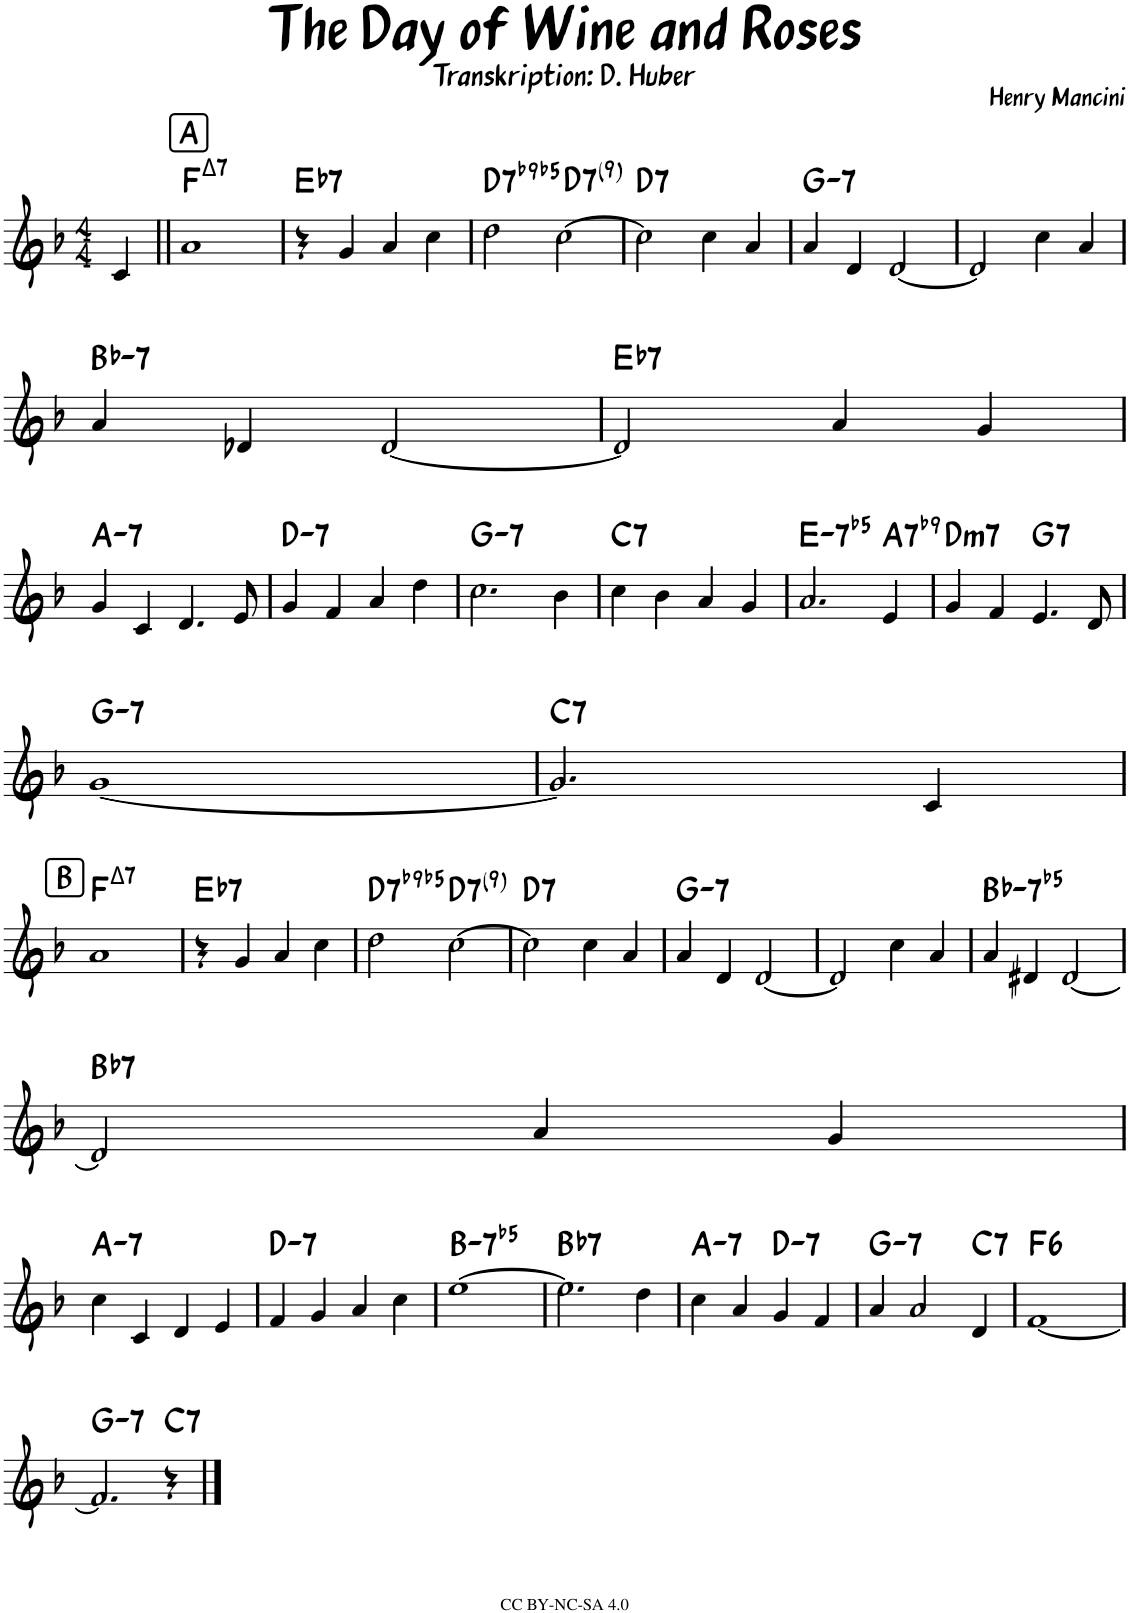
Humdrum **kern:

**kern	**harte
*part1	*part1
*staff1	*
*I"Piano	*
*I'Pno.	*
*clefG2	*
*k[b-]	*
*M4/4	*
!!LO:REH:place=s1:a:B:rj:fs=14:t=A
=1	=1
4c/	.
=2||	=2||
!	!LO:H:kt=Δ
1a	.
=3	=3
!	!LO:H:kt=7
4r	Eb:7
4g/	.
4a/	.
4cc\	.
=4	=4
!	!LO:H:kt=7
2dd\	D:(3,b5,b7,b9)
!	!LO:H:kt=7
[2cc\	D:7(9)
=5	=5
!	!LO:H:kt=7
2cc\]	D:7
4cc\	.
4a/	.
=6	=6
!	!LO:H:kt=7
4a/	G:min7
4d/	.
[2d/	.
=7	=7
2d/]	.
4cc\	.
4a/	.
!!LO:LB:g=z
=8	=8
!	!LO:H:kt=7
4a/	Bb:min7
4d-X/	.
[2d-/	.
=9	=9
!	!LO:H:kt=7
2d-/]	Eb:7
4a/	.
4g/	.
!!LO:LB:g=z
=10	=10
!	!LO:H:kt=7
4g/	A:min7
4c/	.
4.d/	.
8e/	.
=11	=11
!	!LO:H:kt=7
4g/	D:min7
4f/	.
4a/	.
4dd\	.
=12	=12
!	!LO:H:kt=7
2.cc\	G:min7
4b-\	.
=13	=13
!	!LO:H:kt=7
4cc\	C:7
4b-\	.
4a/	.
4g/	.
=14	=14
!	!LO:H:kt=-7b5
2.a/	E:hdim7
!	!LO:H:kt=7
4e/	A:7(b9)
=15	=15
!	!LO:H:kt=m7
4g/	D:min7
4f/	.
!	!LO:H:kt=7
4.e/	G:7
8d/	.
!!LO:LB:g=z
=16	=16
!	!LO:H:kt=7
[1g	G:min7
=17	=17
!	!LO:H:kt=7
2.g/]	C:7
4c/	.
!!LO:LB:g=z
!!LO:REH:place=s1:a:B:rj:fs=14:t=B
=18	=18
!	!LO:H:kt=Δ
1a	.
=19	=19
!	!LO:H:kt=7
4r	Eb:7
4g/	.
4a/	.
4cc\	.
=20	=20
!	!LO:H:kt=7
2dd\	D:(3,b5,b7,b9)
!	!LO:H:kt=7
[2cc\	D:7(9)
=21	=21
!	!LO:H:kt=7
2cc\]	D:7
4cc\	.
4a/	.
=22	=22
!	!LO:H:kt=7
4a/	G:min7
4d/	.
[2d/	.
=23	=23
2d/]	.
4cc\	.
4a/	.
=24	=24
!	!LO:H:kt=-7b5
4a/	Bb:hdim7
4d#X/	.
[2d#/	.
!!LO:LB:g=z
=25	=25
!	!LO:H:kt=7
2d#/]	Bb:7
4a/	.
4g/	.
!!LO:LB:g=z
=26	=26
!	!LO:H:kt=7
4cc\	A:min7
4c/	.
4d/	.
4e/	.
=27	=27
!	!LO:H:kt=7
4f/	D:min7
4g/	.
4a/	.
4cc\	.
=28	=28
!	!LO:H:kt=-7b5
[1ee	B:hdim7
=29	=29
!	!LO:H:kt=7
2.ee\]	Bb:7
4dd\	.
=30	=30
!	!LO:H:kt=7
4cc\	A:min7
4a/	.
!	!LO:H:kt=7
4g/	D:min7
4f/	.
=31	=31
!	!LO:H:kt=7
4a/	G:min7
2a/	.
!	!LO:H:kt=7
4d/	C:7
=32	=32
!	!LO:H:kt=6
[1f	F:maj6
!!LO:LB:g=z
=33	=33
!	!LO:H:kt=7
2.f/]	G:min7
!	!LO:H:kt=7
4r	C:7
==	==
*-	*-
